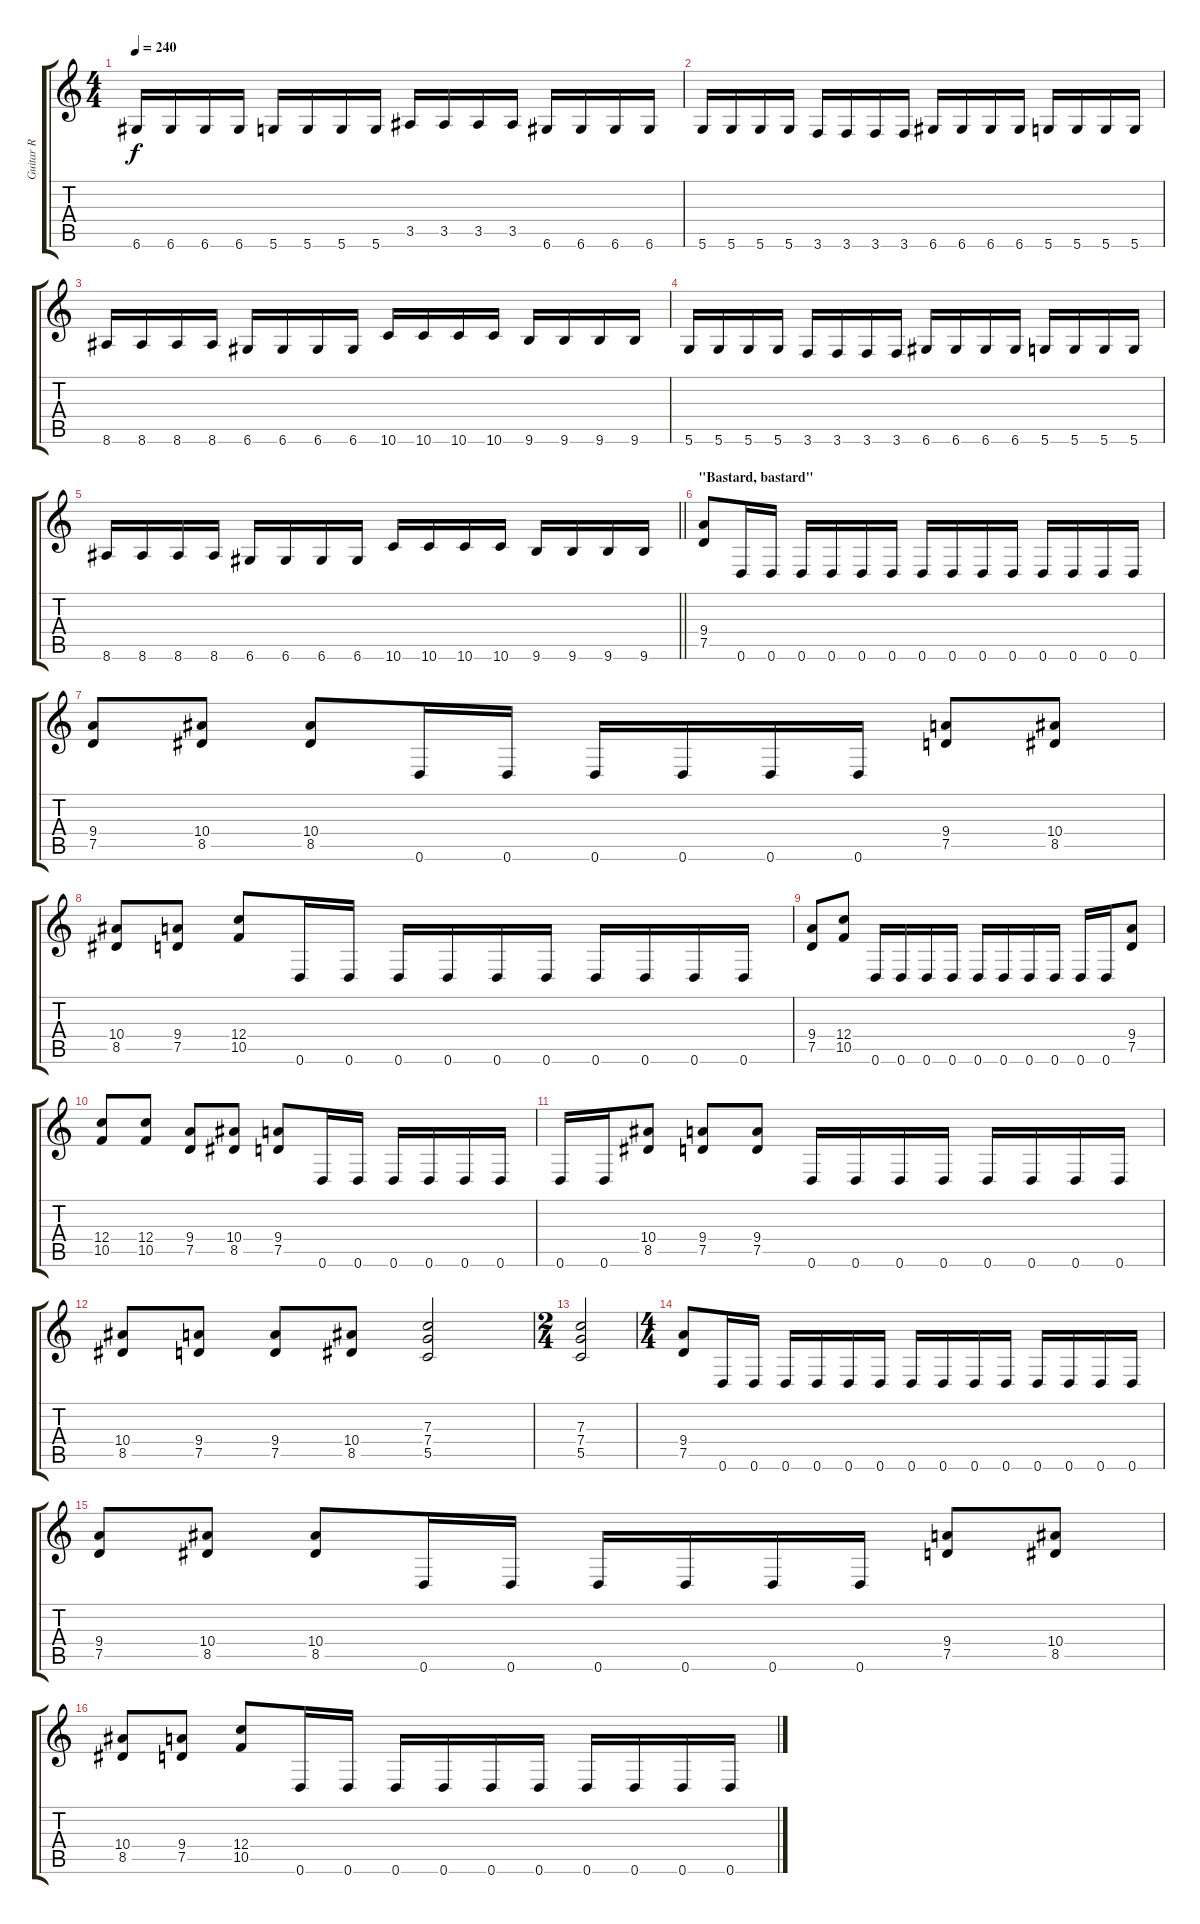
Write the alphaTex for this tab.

\track ("Guitar R" "Guitar R") {instrument distortionguitar}
\staff {score tabs}
\tuning (D4 A3 F3 C3 G2 D2) {hide}
\ts (4 4)
\tempo 240
\clef g2
\ks c
6.6.16{dy f} 6.6.16 6.6.16 6.6.16 5.6.16 5.6.16 5.6.16 5.6.16 3.5.16 3.5.16 3.5.16 3.5.16 6.6.16 6.6.16 6.6.16 6.6.16 |
5.6.16 5.6.16 5.6.16 5.6.16 3.6.16 3.6.16 3.6.16 3.6.16 6.6.16 6.6.16 6.6.16 6.6.16 5.6.16 5.6.16 5.6.16 5.6.16 |
8.6.16 8.6.16 8.6.16 8.6.16 6.6.16 6.6.16 6.6.16 6.6.16 10.6.16 10.6.16 10.6.16 10.6.16 9.6.16 9.6.16 9.6.16 9.6.16 |
5.6.16 5.6.16 5.6.16 5.6.16 3.6.16 3.6.16 3.6.16 3.6.16 6.6.16 6.6.16 6.6.16 6.6.16 5.6.16 5.6.16 5.6.16 5.6.16 |
\barLineRight lightlight
8.6.16 8.6.16 8.6.16 8.6.16 6.6.16 6.6.16 6.6.16 6.6.16 10.6.16 10.6.16 10.6.16 10.6.16 9.6.16 9.6.16 9.6.16 9.6.16 |
\section ("" "\"Bastard, bastard\"")
(9.4 7.5).8 0.6.16 0.6.16 0.6.16 0.6.16 0.6.16 0.6.16 0.6.16 0.6.16 0.6.16 0.6.16 0.6.16 0.6.16 0.6.16 0.6.16 |
(9.4 7.5).8 (10.4 8.5).8 (10.4 8.5).8 0.6.16 0.6.16 0.6.16 0.6.16 0.6.16 0.6.16 (9.4 7.5).8 (10.4 8.5).8 |
(10.4 8.5).8 (9.4 7.5).8 (12.4 10.5).8 0.6.16 0.6.16 0.6.16 0.6.16 0.6.16 0.6.16 0.6.16 0.6.16 0.6.16 0.6.16 |
(9.4 7.5).8 (12.4 10.5).8 0.6.16 0.6.16 0.6.16 0.6.16 0.6.16 0.6.16 0.6.16 0.6.16 0.6.16 0.6.16 (9.4 7.5).8 |
(12.4 10.5).8 (12.4 10.5).8 (9.4 7.5).8 (10.4 8.5).8 (9.4 7.5).8 0.6.16 0.6.16 0.6.16 0.6.16 0.6.16 0.6.16 |
0.6.16 0.6.16 (10.4 8.5).8 (9.4 7.5).8 (9.4 7.5).8 0.6.16 0.6.16 0.6.16 0.6.16 0.6.16 0.6.16 0.6.16 0.6.16 |
(10.4 8.5).8 (9.4 7.5).8 (9.4 7.5).8 (10.4 8.5).8 (7.3 7.4 5.5).2 |
\ts (2 4)
(7.3 7.4 5.5).2 |
\ts (4 4)
(9.4 7.5).8 0.6.16 0.6.16 0.6.16 0.6.16 0.6.16 0.6.16 0.6.16 0.6.16 0.6.16 0.6.16 0.6.16 0.6.16 0.6.16 0.6.16 |
(9.4 7.5).8 (10.4 8.5).8 (10.4 8.5).8 0.6.16 0.6.16 0.6.16 0.6.16 0.6.16 0.6.16 (9.4 7.5).8 (10.4 8.5).8 |
(10.4 8.5).8 (9.4 7.5).8 (12.4 10.5).8 0.6.16 0.6.16 0.6.16 0.6.16 0.6.16 0.6.16 0.6.16 0.6.16 0.6.16 0.6.16
